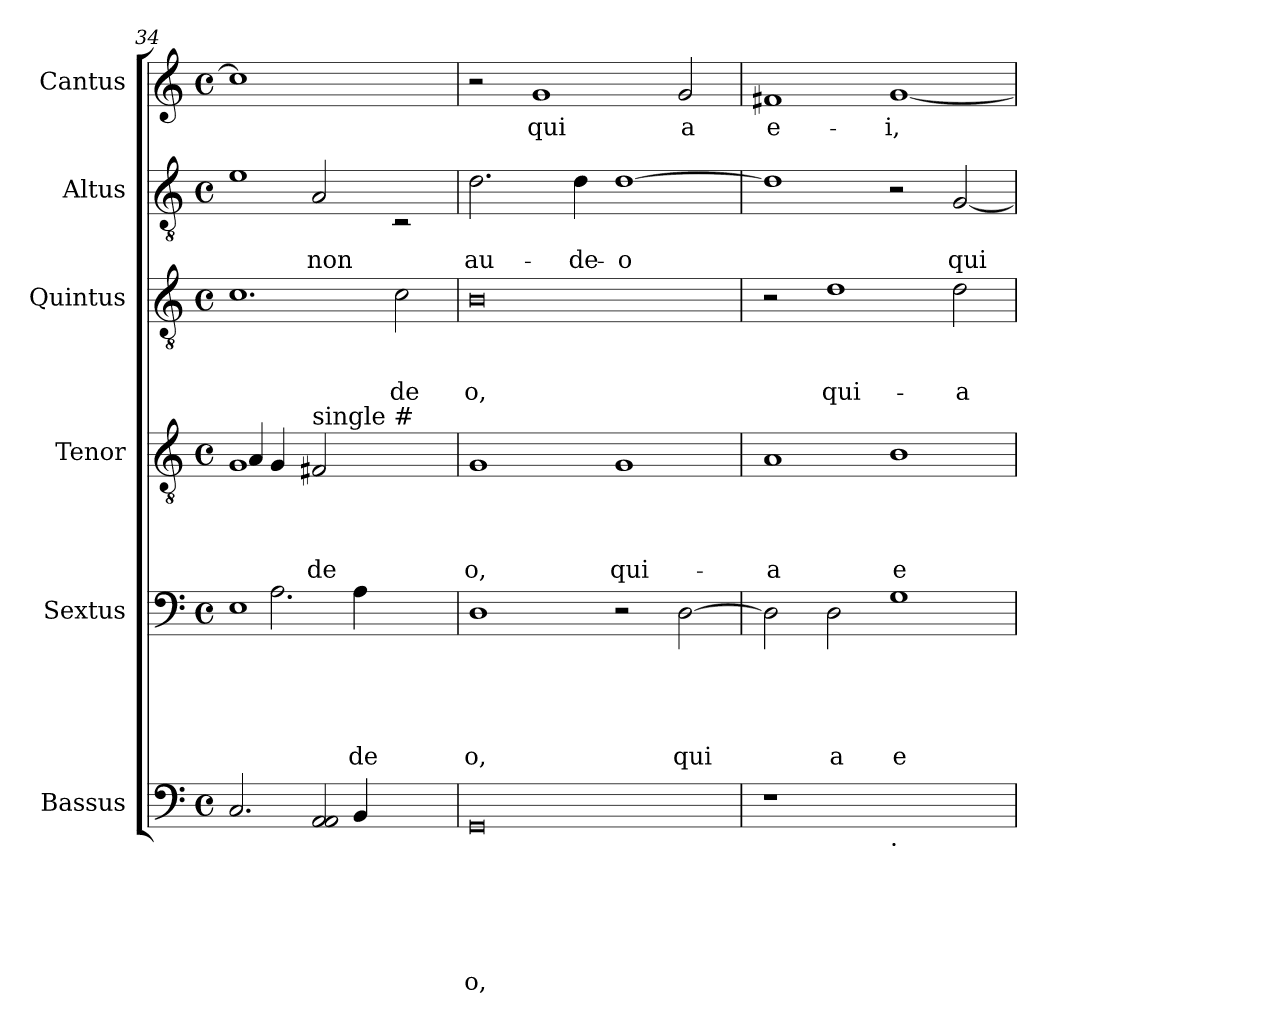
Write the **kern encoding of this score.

**kern	**text	**text	**text	**text	**text	**text	**kern	**text	**text	**text	**text	**text	**kern	**text	**text	**text	**text	**kern	**text	**text	**text	**kern	**text	**text	**kern	**text
*part6	*part6	*part6	*part6	*part6	*part6	*part6	*part5	*part5	*part5	*part5	*part5	*part5	*part4	*part4	*part4	*part4	*part4	*part3	*part3	*part3	*part3	*part2	*part2	*part2	*part1	*part1
*staff6	*staff6	*staff6	*staff6	*staff6	*staff6	*staff6	*staff5	*staff5	*staff5	*staff5	*staff5	*staff5	*staff4	*staff4	*staff4	*staff4	*staff4	*staff3	*staff3	*staff3	*staff3	*staff2	*staff2	*staff2	*staff1	*staff1
*I"Bassus	*	*	*	*	*	*	*I"Sextus	*	*	*	*	*	*I"Tenor	*	*	*	*	*I"Quintus	*	*	*	*I"Altus	*	*	*I"Cantus	*
*I'Bassus	*	*	*	*	*	*	*I'Sextus	*	*	*	*	*	*I'Tenor	*	*	*	*	*I'Quintus	*	*	*	*I'Altus	*	*	*I'Cantus	*
*clefF4	*	*	*	*	*	*	*clefF4	*	*	*	*	*	*clefGv2	*	*	*	*	*clefGv2	*	*	*	*clefGv2	*	*	*clefG2	*
*k[]	*	*	*	*	*	*	*k[]	*	*	*	*	*	*k[]	*	*	*	*	*k[]	*	*	*	*k[]	*	*	*k[]	*
*C:	*	*	*	*	*	*	*C:	*	*	*	*	*	*C:	*	*	*	*	*C:	*	*	*	*C:	*	*	*C:	*
*M4/4	*	*	*	*	*	*	*M4/4	*	*	*	*	*	*M4/4	*	*	*	*	*M4/4	*	*	*	*M4/4	*	*	*M4/4	*
*met(c)	*	*	*	*	*	*	*met(c)	*	*	*	*	*	*met(c)	*	*	*	*	*met(c)	*	*	*	*met(c)	*	*	*met(c)	*
=34	=34	=34	=34	=34	=34	=34	=34	=34	=34	=34	=34	=34	=34	=34	=34	=34	=34	=34	=34	=34	=34	=34	=34	=34	=34	=34
*^	*	*	*	*	*	*	*^	*	*	*	*	*	*^	*	*	*	*	*^	*	*	*	*^	*	*	*	*
*	*	*	*	*	*	*	*	*	*^	*	*	*	*	*	*	*	*	*	*	*	*	*	*	*	*	*	*	*	*	*	*
2.C/	2ryy	.	.	.	.	.	.	1E	4ryy	2.ryy	.	.	.	.	.	1G	4A/	.	.	.	.	1.c	1ryy	.	.	.	1e	2ryy	.	.	1cc]	.
.	.	.	.	.	.	.	.	.	2.A\	.	.	.	.	.	.	.	4G/	.	.	.	.	.	.	.	.	.	.	.	.	.	.	.
!	!	!	!	!	!	!	!	!	!	!	!	!	!	!	!	!	!LO:TX:a:t=single #	!	!	!	!	!	!	!	!	!	!	!	!	!	!	!
!	!	!	!	!	!	!	!	!	!	!	!	!	!	!	!	!	!	!	!	!	!LO:LY:b	!	!	!	!	!	!	!	!	!LO:LY:b	!	!
.	2AA/ 2AA/	.	.	.	.	.	.	.	.	.	.	.	.	.	.	.	2F#/	.	.	.	-de-	.	.	.	.	.	.	2A/	.	-non	.	.
!	!	!	!	!	!	!	!	!	!	!	!	!	!	!	!LO:LY:b	!	!	!	!	!	!	!	!	!	!	!	!	!	!	!	!	!
4BB/	.	.	.	.	.	.	.	.	.	4A\	.	.	.	.	de	.	.	.	.	.	.	.	.	.	.	.	.	.	.	.	.	.
!	!	!	!	!	!	!	!	!	!	!	!	!	!	!	!	!	!	!	!	!	!	!	!	!	!	!LO:LY:b	!	!	!	!	!	!
2ryy	2ryy	.	.	.	.	.	.	2ryy	2ryy	2ryy	.	.	.	.	.	2ryy	2ryy	.	.	.	.	.	2c\	.	.	de	2ryy	2rC	.	.	2ryy	.
=35!	=35!	=35!	=35!	=35!	=35!	=35!	=35!	=35!	=35!	=35!	=35!	=35!	=35!	=35!	=35!	=35!	=35!	=35!	=35!	=35!	=35!	=35!	=35!	=35!	=35!	=35!	=35!	=35!	=35!	=35!	=35!	=35!
!	!	!	!	!	!	!	!LO:LY:b	!	!	!	!	!	!	!	!LO:LY:b	!	!	!	!	!	!LO:LY:b	!	!	!	!	!LO:LY:b	!	!	!	!LO:LY:b	!	!
*v	*v	*	*	*	*	*	*	*	*	*	*	*	*	*	*	*v	*v	*	*	*	*	*v	*v	*	*	*	*v	*v	*	*	*	*
*	*	*	*	*	*	*	*v	*v	*v	*	*	*	*	*	*	*	*	*	*	*	*	*	*	*	*	*	*	*
0GG	.	.	.	.	.	o,	1D	.	.	.	.	o,	1G	.	.	.	-o,	0B	.	.	o,	2.d\	.	au-	2r	.
!	!	!	!	!	!	!	!	!	!	!	!	!	!	!	!	!	!	!	!	!	!	!	!	!	!	!LO:LY:b
.	.	.	.	.	.	.	.	.	.	.	.	.	.	.	.	.	.	.	.	.	.	.	.	.	1g	qui
!	!	!	!	!	!	!	!	!	!	!	!	!	!	!	!	!	!	!	!	!	!	!	!	!LO:LY:b	!	!
.	.	.	.	.	.	.	.	.	.	.	.	.	.	.	.	.	.	.	.	.	.	4d\	.	-de-	.	.
!	!	!	!	!	!	!	!	!	!	!	!	!	!	!	!	!	!LO:LY:b	!	!	!	!	!	!	!LO:LY:b	!	!
.	.	.	.	.	.	.	2r	.	.	.	.	.	1G	.	.	.	qui-	.	.	.	.	[<1d	.	-o	.	.
!	!	!	!	!	!	!	!	!	!	!	!	!LO:LY:b	!	!	!	!	!	!	!	!	!	!	!	!	!	!LO:LY:b
.	.	.	.	.	.	.	[<2D\	.	.	.	.	qui	.	.	.	.	.	.	.	.	.	.	.	.	2g/	a
!!LO:LB:g=z
=36!	=36!	=36!	=36!	=36!	=36!	=36!	=36!	=36!	=36!	=36!	=36!	=36!	=36!	=36!	=36!	=36!	=36!	=36!	=36!	=36!	=36!	=36!	=36!	=36!	=36!	=36!
!	!	!	!	!	!	!	!	!	!	!	!	!	!	!	!	!	!LO:LY:b	!	!	!	!	!	!	!	!	!LO:LY:b
1r	.	.	.	.	.	.	2D\]	.	.	.	.	.	1A	.	.	.	-a	2r	.	.	.	1d]	.	.	1f#X	e-
!	!	!	!	!	!	!	!	!	!	!	!	!LO:LY:b	!	!	!	!	!	!	!	!	!LO:LY:b	!	!	!	!	!
.	.	.	.	.	.	.	2D\	.	.	.	.	a	.	.	.	.	.	1d	.	.	qui-	.	.	.	.	.
!LO:TX:b:t=.	!	!	!	!	!	!	!	!	!	!	!	!	!	!	!	!	!	!	!	!	!	!	!	!	!	!
!	!	!	!	!	!	!	!	!	!	!	!	!LO:LY:b	!	!	!	!	!LO:LY:b	!	!	!	!	!	!	!	!	!LO:LY:b
1ryy	.	.	.	.	.	.	1G	.	.	.	.	e-	1B	.	.	.	e	.	.	.	.	2r	.	.	[<1g	-i,
!	!	!	!	!	!	!	!	!	!	!	!	!	!	!	!	!	!	!	!	!	!LO:LY:b	!	!	!LO:LY:b	!	!
.	.	.	.	.	.	.	.	.	.	.	.	.	.	.	.	.	.	2d\	.	.	-a	[<2G/	.	qui	.	.
=!	=!	=!	=!	=!	=!	=!	=!	=!	=!	=!	=!	=!	=!	=!	=!	=!	=!	=!	=!	=!	=!	=!	=!	=!	=!	=!
*-	*-	*-	*-	*-	*-	*-	*-	*-	*-	*-	*-	*-	*-	*-	*-	*-	*-	*-	*-	*-	*-	*-	*-	*-	*-	*-
